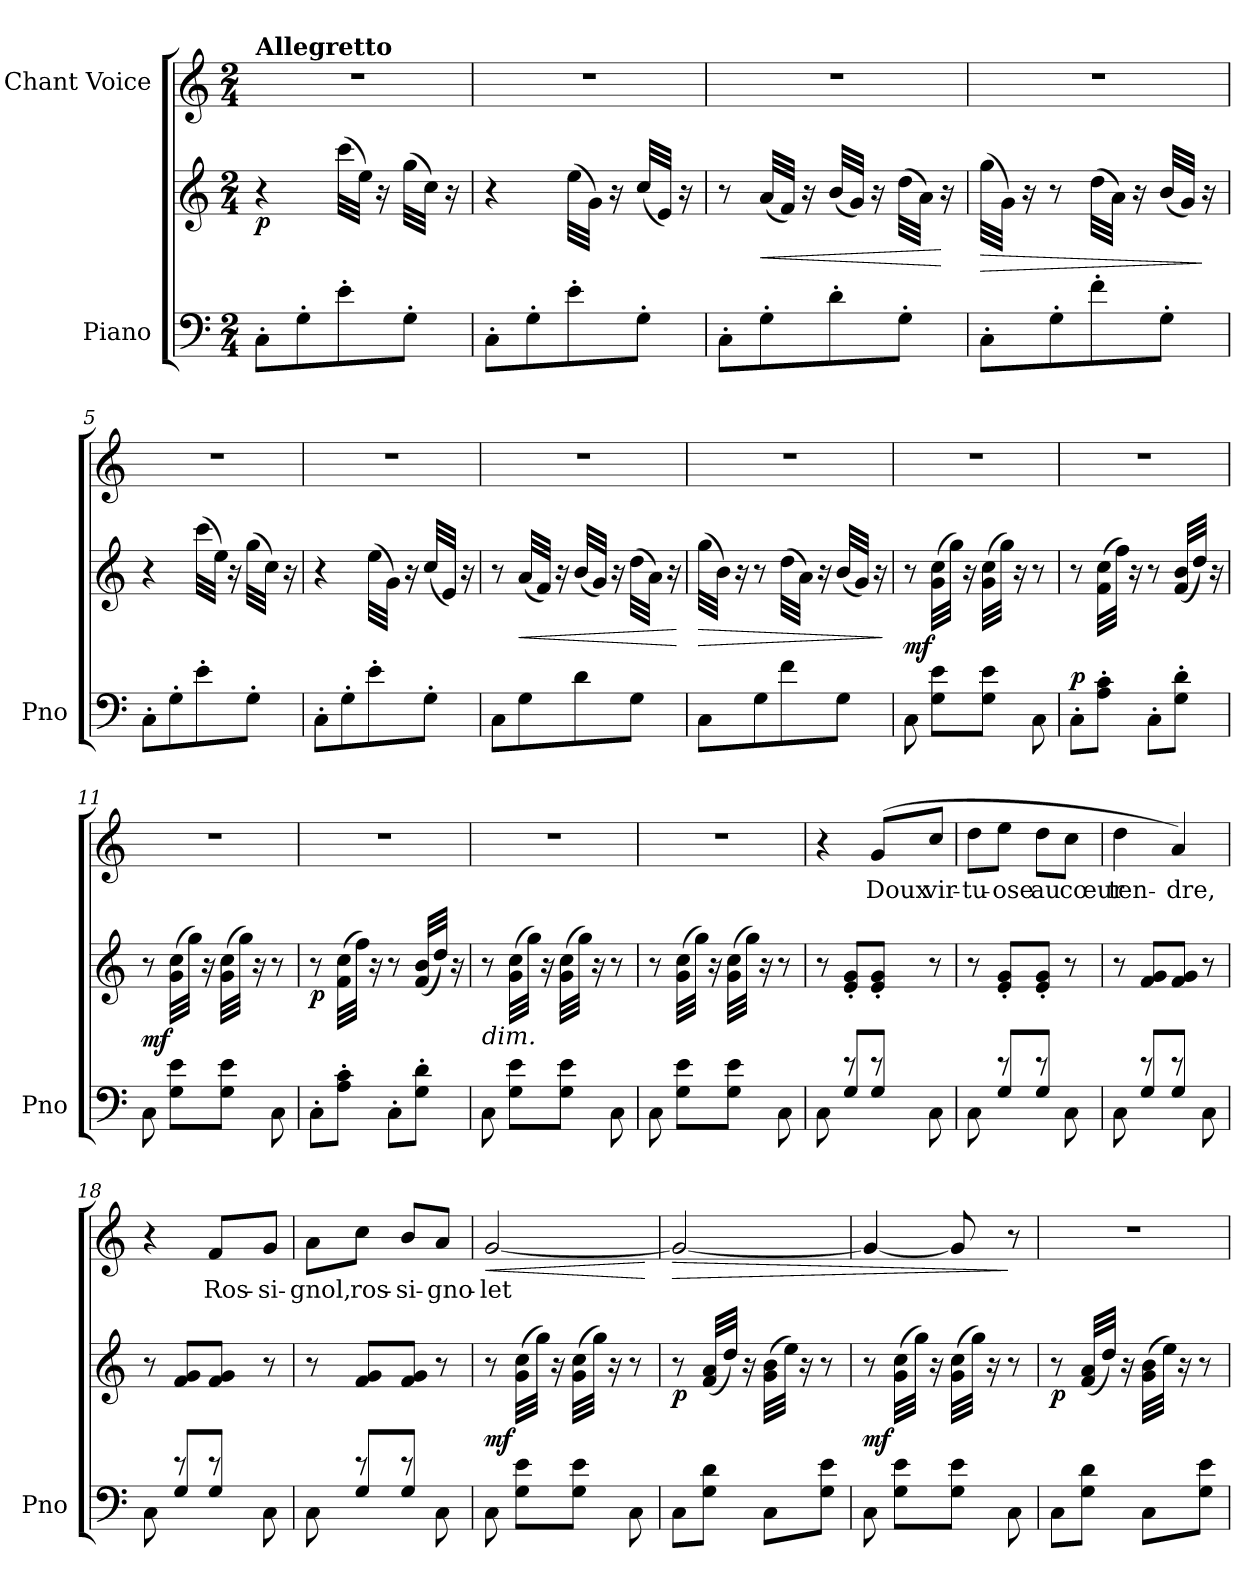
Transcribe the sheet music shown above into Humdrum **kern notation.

**kern	**kern	**dynam	**kern	**text	**dynam
*part2	*part2	*part2	*part1	*part1	*part1
*staff3	*staff2	*staff2/3	*staff1	*staff1	*staff1
*I"Piano	*	*	*I"Chant Voice	*	*
*I'Pno	*	*	*	*	*
*clefF4	*clefG2	*	*clefG2	*	*
*k[]	*k[]	*	*k[]	*	*
*M2/4	*M2/4	*	*M2/4	*	*
=1	=1	=1	=1	=1	=1
!	!	!	!LO:TX:a:B:t=Allegretto	!	!
!	!	!LO:DY:b	!	!	!
8C'\L	4r	p	2r	.	.
8G'\	.	.	.	.	.
8e'\	(32ccc\LLL	.	.	.	.
.	32ee\JJJ)	.	.	.	.
.	16r	.	.	.	.
8G'\J	(32gg\LLL	.	.	.	.
.	32cc\JJJ)	.	.	.	.
.	16r	.	.	.	.
=2	=2	=2	=2	=2	=2
8C'\L	4r	.	2r	.	.
8G'\	.	.	.	.	.
8e'\	(32ee\LLL	.	.	.	.
.	32g\JJJ)	.	.	.	.
.	16r	.	.	.	.
8G'\J	(32cc/LLL	.	.	.	.
.	32e/JJJ)	.	.	.	.
.	16r	.	.	.	.
=3	=3	=3	=3	=3	=3
8C'\L	8r	.	2r	.	.
!	!	!LO:HP:b	!	!	!
8G'\	(32a/LLL	<	.	.	.
.	32f/JJJ)	.	.	.	.
.	16r	.	.	.	.
8d'\	(32b/LLL	.	.	.	.
.	32g/JJJ)	.	.	.	.
.	16r	.	.	.	.
8G'\J	(32dd\LLL	.	.	.	.
.	32a\JJJ)	.	.	.	.
.	16r	[	.	.	.
=4	=4	=4	=4	=4	=4
!	!	!LO:HP:b	!	!	!
8C'\L	(32gg\LLL	>	2r	.	.
.	32g\JJJ)	.	.	.	.
.	16r	.	.	.	.
8G'\	8r	.	.	.	.
8f'\	(32dd\LLL	.	.	.	.
.	32a\JJJ)	.	.	.	.
.	16r	.	.	.	.
8G'\J	(32b/LLL	.	.	.	.
.	32g/JJJ)	.	.	.	.
.	16r	]	.	.	.
=5	=5	=5	=5	=5	=5
8C'\L	4r	.	2r	.	.
8G'\	.	.	.	.	.
8e'\	(32ccc\LLL	.	.	.	.
.	32ee\JJJ)	.	.	.	.
.	16r	.	.	.	.
8G'\J	(32gg\LLL	.	.	.	.
.	32cc\JJJ)	.	.	.	.
.	16r	.	.	.	.
=6	=6	=6	=6	=6	=6
8C'\L	4r	.	2r	.	.
8G'\	.	.	.	.	.
8e'\	(32ee\LLL	.	.	.	.
.	32g\JJJ)	.	.	.	.
.	16r	.	.	.	.
8G'\J	(32cc/LLL	.	.	.	.
.	32e/JJJ)	.	.	.	.
.	16r	.	.	.	.
=7	=7	=7	=7	=7	=7
8C\L	8r	.	2r	.	.
!	!	!LO:HP:b	!	!	!
8G\	(32a/LLL	<	.	.	.
.	32f/JJJ)	.	.	.	.
.	16r	.	.	.	.
8d\	(32b/LLL	.	.	.	.
.	32g/JJJ)	.	.	.	.
.	16r	.	.	.	.
8G\J	(32dd\LLL	.	.	.	.
.	32a\JJJ)	.	.	.	.
.	16r	.	.	.	.
.	.	[	.	.	.
=8	=8	=8	=8	=8	=8
!	!	!LO:HP:b	!	!	!
8C\L	(32gg\LLL	>	2r	.	.
.	32b\JJJ)	.	.	.	.
.	16r	.	.	.	.
8G\	8r	.	.	.	.
8f\	(32dd\LLL	.	.	.	.
.	32a\JJJ)	.	.	.	.
.	16r	.	.	.	.
8G\J	(32b/LLL	.	.	.	.
.	32g/JJJ)	.	.	.	.
.	16r	.	.	.	.
.	.	]	.	.	.
=9	=9	=9	=9	=9	=9
!	!	!LO:DY:b	!	!	!
8C\	8r	mf	2r	.	.
8G\ 8e\L	(32g\ 32cc\LLL	.	.	.	.
.	32gg\JJJ)	.	.	.	.
.	16r	.	.	.	.
8G\ 8e\J	(32g\ 32cc\LLL	.	.	.	.
.	32gg\JJJ)	.	.	.	.
.	16r	.	.	.	.
8C\	8r	.	.	.	.
=10	=10	=10	=10	=10	=10
!	!	!LO:DY:a=2	!	!	!
8C'\L	8r	p	2r	.	.
8A\' 8c\'J	(32f\ 32cc\LLL	.	.	.	.
.	32ff\JJJ)	.	.	.	.
.	16r	.	.	.	.
8C'\L	8r	.	.	.	.
8G\' 8d\'J	(32f/ 32b/LLL	.	.	.	.
.	32dd/JJJ)	.	.	.	.
.	16r	.	.	.	.
=11	=11	=11	=11	=11	=11
!	!	!LO:DY:b	!	!	!
8C\	8r	mf	2r	.	.
8G\ 8e\L	(32g\ 32cc\LLL	.	.	.	.
.	32gg\JJJ)	.	.	.	.
.	16r	.	.	.	.
8G\ 8e\J	(32g\ 32cc\LLL	.	.	.	.
.	32gg\JJJ)	.	.	.	.
.	16r	.	.	.	.
8C\	8r	.	.	.	.
=12	=12	=12	=12	=12	=12
!	!	!LO:DY:b	!	!	!
8C'\L	8r	p	2r	.	.
8A\' 8c\'J	(32f\ 32cc\LLL	.	.	.	.
.	32ff\JJJ)	.	.	.	.
.	16r	.	.	.	.
8C'\L	8r	.	.	.	.
8G\' 8d\'J	(32f/ 32b/LLL	.	.	.	.
.	32dd/JJJ)	.	.	.	.
.	16r	.	.	.	.
=13	=13	=13	=13	=13	=13
!	!LO:TX:b:i:t=dim.	!	!	!	!
8C\	8r	.	2r	.	.
8G\ 8e\L	(32g\ 32cc\LLL	.	.	.	.
.	32gg\JJJ)	.	.	.	.
.	16r	.	.	.	.
8G\ 8e\J	(32g\ 32cc\LLL	.	.	.	.
.	32gg\JJJ)	.	.	.	.
.	16r	.	.	.	.
8C\	8r	.	.	.	.
=14	=14	=14	=14	=14	=14
8C\	8r	.	2r	.	.
8G\ 8e\L	(32g\ 32cc\LLL	.	.	.	.
.	32gg\JJJ)	.	.	.	.
.	16r	.	.	.	.
8G\ 8e\J	(32g\ 32cc\LLL	.	.	.	.
.	32gg\JJJ)	.	.	.	.
.	16r	.	.	.	.
8C\	8r	.	.	.	.
=15	=15	=15	=15	=15	=15
*^	*	*	*	*	*
8C\	8ryy	8r	.	4r	.	.
8r	8G/L	8e/'> 8g/'>L	.	.	.	.
8r	8G/J	8e/'> 8g/'>J	.	(8g/L	Doux	.
8C\	8ryy	8r	.	8cc/J	vir-	.
=16	=16	=16	=16	=16	=16	=16
8C\	8ryy	8r	.	8dd\L	-tu-	.
8r	8G/L	8e/'> 8g/'>L	.	8ee\J	-ose	.
8r	8G/J	8e/'> 8g/'>J	.	8dd\L	au	.
8C\	8ryy	8r	.	8cc\J	cœur	.
=17	=17	=17	=17	=17	=17	=17
8C\	8ryy	8r	.	4dd\	ten-	.
8r	8G/L	8f/ 8g/L	.	.	.	.
8r	8G/J	8f/ 8g/J	.	4a/)	-dre,	.
8C\	8ryy	8r	.	.	.	.
=18	=18	=18	=18	=18	=18	=18
8C\	8ryy	8r	.	4r	.	.
8r	8G/L	8f/ 8g/L	.	.	.	.
8r	8G/J	8f/ 8g/J	.	8f/L	Ros-	.
8C\	8ryy	8r	.	8g/J	-si-	.
=19	=19	=19	=19	=19	=19	=19
8C\	8ryy	8r	.	8a\L	-gnol,	.
8r	8G/L	8f/ 8g/L	.	8cc\J	ros-	.
8r	8G/J	8f/ 8g/J	.	8b/L	-si-	.
8C\	8ryy	8r	.	8a/J	-gno-	.
=20	=20	=20	=20	=20	=20	=20
!	!	!	!LO:DY:b	!	!	!LO:HP:b
*v	*v	*	*	*	*	*
8C\	8r	mf	[2g/	-let	<
8G\ 8e\L	(32g\ 32cc\LLL	.	.	.	.
.	32gg\JJJ)	.	.	.	.
.	16r	.	.	.	.
8G\ 8e\J	(32g\ 32cc\LLL	.	.	.	.
.	32gg\JJJ)	.	.	.	.
.	16r	.	.	.	.
8C\	8r	.	.	.	.
.	.	.	.	.	[
=21	=21	=21	=21	=21	=21
!	!	!LO:DY:b	!	!	!LO:HP:b
8C\L	8r	p	2g/_	.	>
8G\ 8d\J	(32f/ 32a/LLL	.	.	.	.
.	32dd/JJJ)	.	.	.	.
.	16r	.	.	.	.
8C\L	(32g\ 32b\LLL	.	.	.	.
.	32ee\JJJ)	.	.	.	.
.	16r	.	.	.	.
8G\ 8e\J	8r	.	.	.	.
=22	=22	=22	=22	=22	=22
!	!	!LO:DY:b	!	!	!
8C\	8r	mf	4g/_	.	.
8G\ 8e\L	(32g\ 32cc\LLL	.	.	.	.
.	32gg\JJJ)	.	.	.	.
.	16r	.	.	.	.
8G\ 8e\J	(32g\ 32cc\LLL	.	8g/]	.	.
.	32gg\JJJ)	.	.	.	.
.	16r	.	.	.	.
8C\	8r	.	8r	.	]
=23	=23	=23	=23	=23	=23
!	!	!LO:DY:b	!	!	!
8C\L	8r	p	2r	.	.
8G\ 8d\J	(32f/ 32a/LLL	.	.	.	.
.	32dd/JJJ)	.	.	.	.
.	16r	.	.	.	.
8C\L	(32g\ 32b\LLL	.	.	.	.
.	32ee\JJJ)	.	.	.	.
.	16r	.	.	.	.
8G\ 8e\J	8r	.	.	.	.
=	=	=	=	=	=
*-	*-	*-	*-	*-	*-
